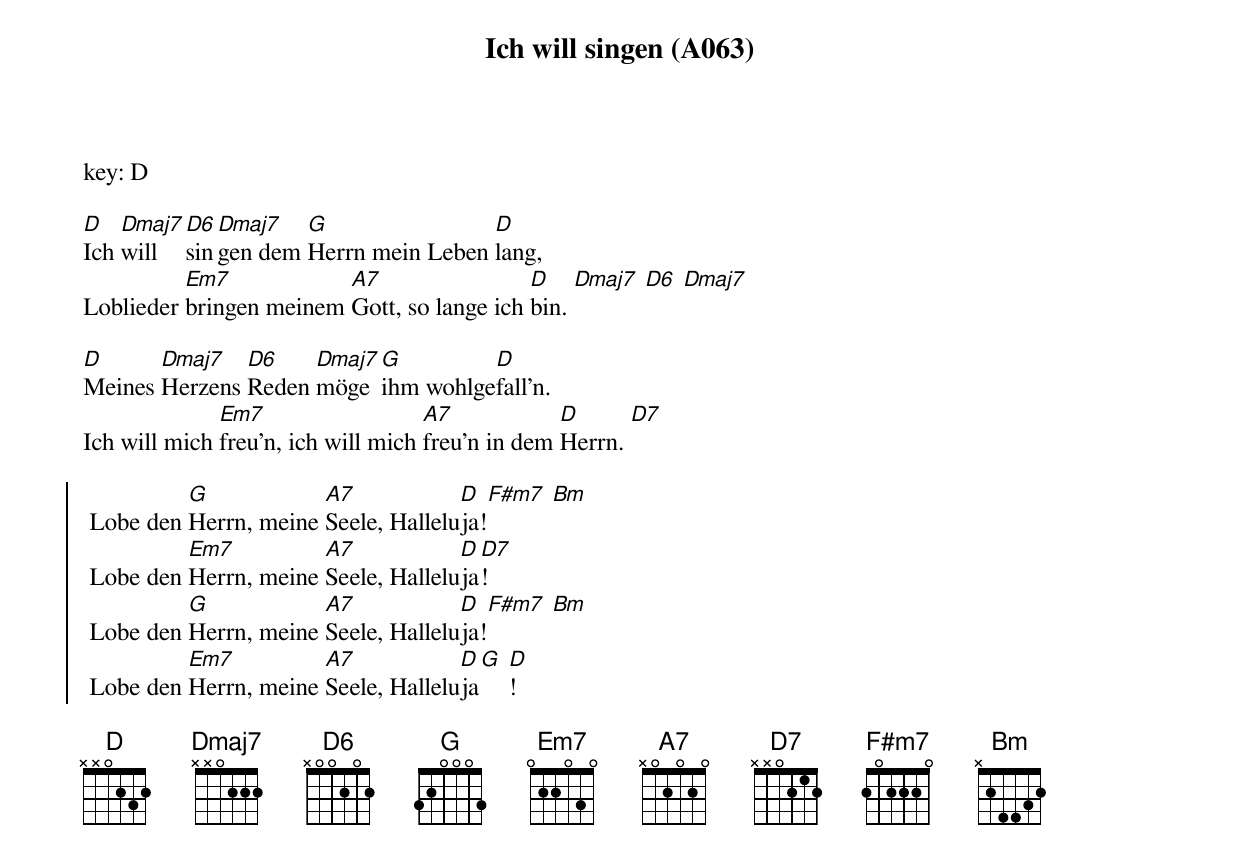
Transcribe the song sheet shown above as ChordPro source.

{title: Ich will singen (A063)}
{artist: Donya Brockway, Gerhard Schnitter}
key: D

[D]Ich [Dmaj7]will [D6]sin[Dmaj7]gen dem [G]Herrn mein Leben [D]lang,
Loblieder [Em7]bringen meinem [A7]Gott, so lange ich [D]bin. [Dmaj7] [D6] [Dmaj7]

[D]Meines [Dmaj7]Herzens [D6]Reden [Dmaj7]möge [G]ihm wohlge[D]fall'n.
Ich will mich [Em7]freu'n, ich will mich [A7]freu'n in dem [D]Herrn. [D7]

{soc}
 Lobe den [G]Herrn, meine [A7]Seele, Hallelu[D]ja![F#m7] [Bm]
 Lobe den [Em7]Herrn, meine [A7]Seele, Hallelu[D]ja[D7]!
 Lobe den [G]Herrn, meine [A7]Seele, Hallelu[D]ja![F#m7] [Bm]
 Lobe den [Em7]Herrn, meine [A7]Seele, Hallelu[D]ja[G] [D]!
 {eoc}

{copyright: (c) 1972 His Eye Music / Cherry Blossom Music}
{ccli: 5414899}
